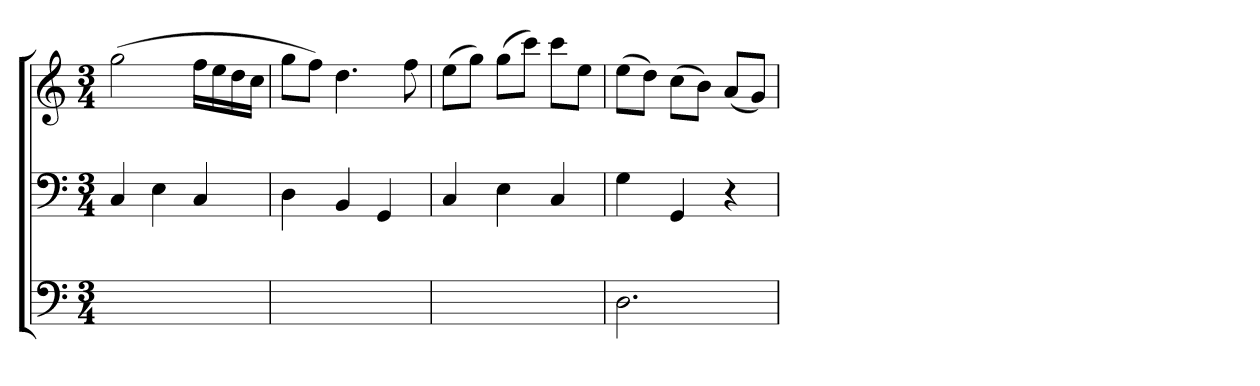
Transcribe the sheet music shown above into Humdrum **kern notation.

**kern	**kern	**kern
*part3	*part2	*part1
*staff3	*staff2	*staff1
*	*clefF4	*clefG2
*	*k[]	*k[]
*	*C:	*C:
*M3/4	*M3/4	*M3/4
=	=	=
2.ryy	4C	(2gg
.	4E	.
.	4C	16ffLL
.	.	16ee
.	.	16dd
.	.	16ccJJ
=	=	=
2.ryy	4D	8ggL
.	.	8ffJ)
.	4BB	4.dd
.	4GG	.
.	.	8ff
=	=	=
2.ryy	4C	(8eeL
.	.	8ggJ)
.	4E	(8ggL
.	.	8cccJ)
.	4C	8cccL
.	.	8eeJ
=	=	=
2.D	4G	(8eeL
.	.	8ddJ)
.	4GG	(8ccL
.	.	8bJ)
.	4r	(8aL
.	.	8gJ)
=	=	=
*-	*-	*-
